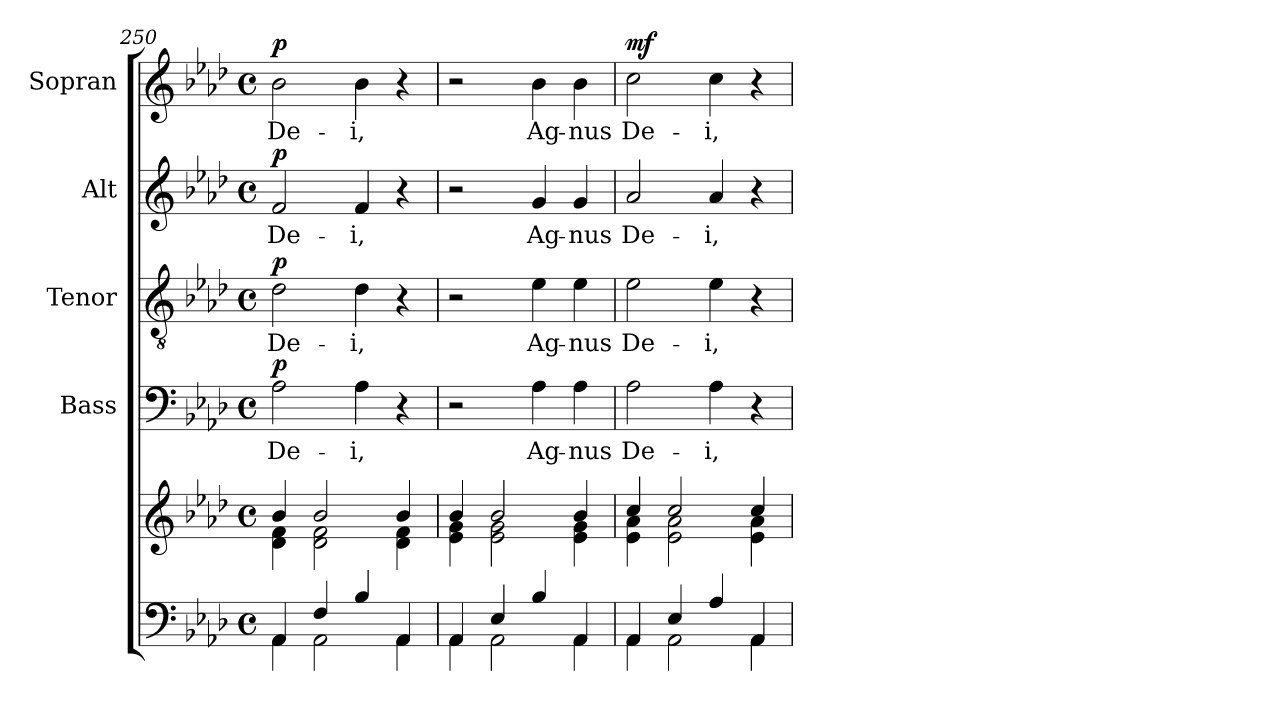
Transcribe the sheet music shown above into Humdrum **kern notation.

**kern	**kern	**kern	**text	**dynam	**kern	**text	**dynam	**kern	**text	**dynam	**kern	**text	**dynam
*part5	*part5	*part4	*part4	*part4	*part3	*part3	*part3	*part2	*part2	*part2	*part1	*part1	*part1
*staff6	*staff5	*staff4	*staff4	*staff4	*staff3	*staff3	*staff3	*staff2	*staff2	*staff2	*staff1	*staff1	*staff1
*	*	*I"Bass	*	*	*I"Tenor	*	*	*I"Alt	*	*	*I"Sopran	*	*
*	*	*I'B.	*	*	*I'T.	*	*	*I'A.	*	*	*I'S.	*	*
*clefF4	*clefG2	*clefF4	*	*	*clefGv2	*	*	*clefG2	*	*	*clefG2	*	*
*k[b-e-a-d-]	*k[b-e-a-d-]	*k[b-e-a-d-]	*	*	*k[b-e-a-d-]	*	*	*k[b-e-a-d-]	*	*	*k[b-e-a-d-]	*	*
*A-:	*A-:	*A-:	*	*	*A-:	*	*	*A-:	*	*	*A-:	*	*
*M4/4	*M4/4	*M4/4	*	*	*M4/4	*	*	*M4/4	*	*	*M4/4	*	*
*met(c)	*met(c)	*met(c)	*	*	*met(c)	*	*	*met(c)	*	*	*met(c)	*	*
=250	=250	=250	=250	=250	=250	=250	=250	=250	=250	=250	=250	=250	=250
*^	*^	*	*	*	*	*	*	*	*	*	*	*	*
!	!	!	!	!	!LO:LY:b	!LO:DY:a	!	!LO:LY:b	!LO:DY:a	!	!LO:LY:b	!LO:DY:a	!	!LO:LY:b	!LO:DY:a
4AA-/	4AA-\	4b-/	4d-\ 4f\	2A-\	De-	p	2d-\	De-	p	2f/	De-	p	2b-\	De-	p
4F/	2AA-\	2b-/	2d-\ 2f\	.	.	.	.	.	.	.	.	.	.	.	.
!	!	!	!	!	!LO:LY:b	!	!	!LO:LY:b	!	!	!LO:LY:b	!	!	!LO:LY:b	!
4B-/	.	.	.	4A-\	-i,	.	4d-\	-i,	.	4f/	-i,	.	4b-\	-i,	.
4AA-/	4AA-\	4b-/	4d-\ 4f\	4r	.	.	4r	.	.	4r	.	.	4r	.	.
=251	=251	=251	=251	=251	=251	=251	=251	=251	=251	=251	=251	=251	=251	=251	=251
4AA-/	4AA-\	4b-/	4e-\ 4g\	2r	.	.	2r	.	.	2r	.	.	2r	.	.
4E-/	2AA-\	2b-/	2e-\ 2g\	.	.	.	.	.	.	.	.	.	.	.	.
!	!	!	!	!	!LO:LY:b	!	!	!LO:LY:b	!	!	!LO:LY:b	!	!	!LO:LY:b	!
4B-/	.	.	.	4A-\	Ag-	.	4e-\	Ag-	.	4g/	Ag-	.	4b-\	Ag-	.
!	!	!	!	!	!LO:LY:b	!	!	!LO:LY:b	!	!	!LO:LY:b	!	!	!LO:LY:b	!
4AA-/	4AA-\	4b-/	4e-\ 4g\	4A-\	-nus	.	4e-\	-nus	.	4g/	-nus	.	4b-\	-nus	.
=252	=252	=252	=252	=252	=252	=252	=252	=252	=252	=252	=252	=252	=252	=252	=252
!	!	!	!	!	!LO:LY:b	!	!	!LO:LY:b	!	!	!LO:LY:b	!	!	!LO:LY:b	!LO:DY:a
4AA-/	4AA-\	4cc/	4e-\ 4a-\	2A-\	De-	.	2e-\	De-	.	2a-/	De-	.	2cc\	De-	mf
4E-/	2AA-\	2cc/	2e-\ 2a-\	.	.	.	.	.	.	.	.	.	.	.	.
!	!	!	!	!	!LO:LY:b	!	!	!LO:LY:b	!	!	!LO:LY:b	!	!	!LO:LY:b	!
4A-/	.	.	.	4A-\	-i,	.	4e-\	-i,	.	4a-/	-i,	.	4cc\	-i,	.
4AA-/	4AA-\	4cc/	4e-\ 4a-\	4r	.	.	4r	.	.	4r	.	.	4r	.	.
*v	*v	*	*	*	*	*	*	*	*	*	*	*	*	*	*
*	*v	*v	*	*	*	*	*	*	*	*	*	*	*	*
=	=	=	=	=	=	=	=	=	=	=	=	=	=
*-	*-	*-	*-	*-	*-	*-	*-	*-	*-	*-	*-	*-	*-
